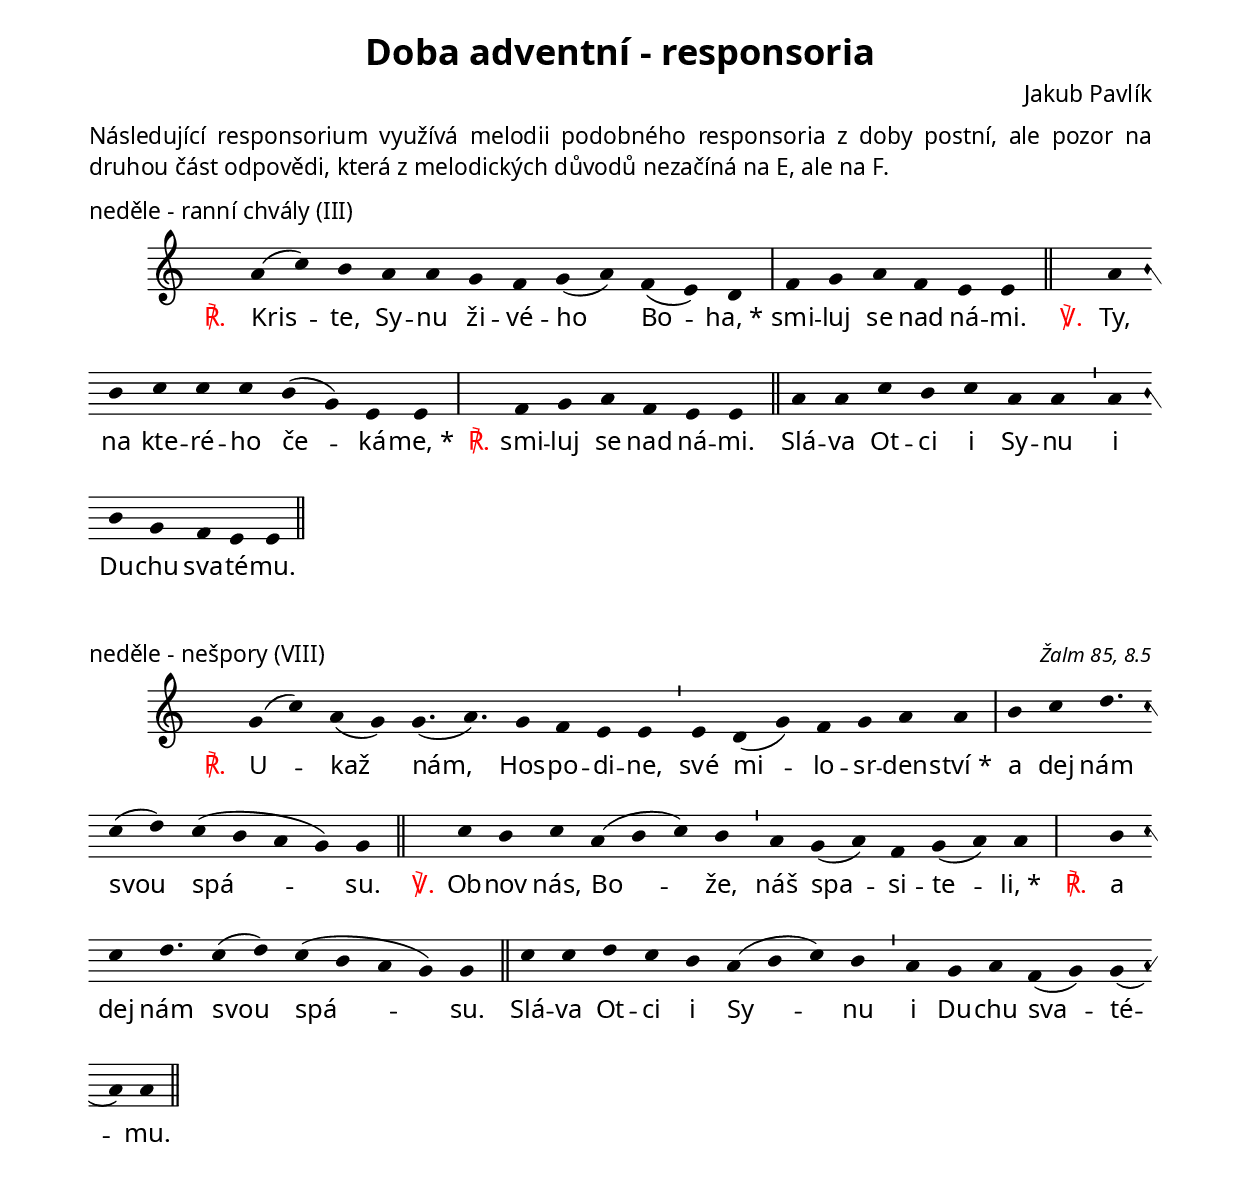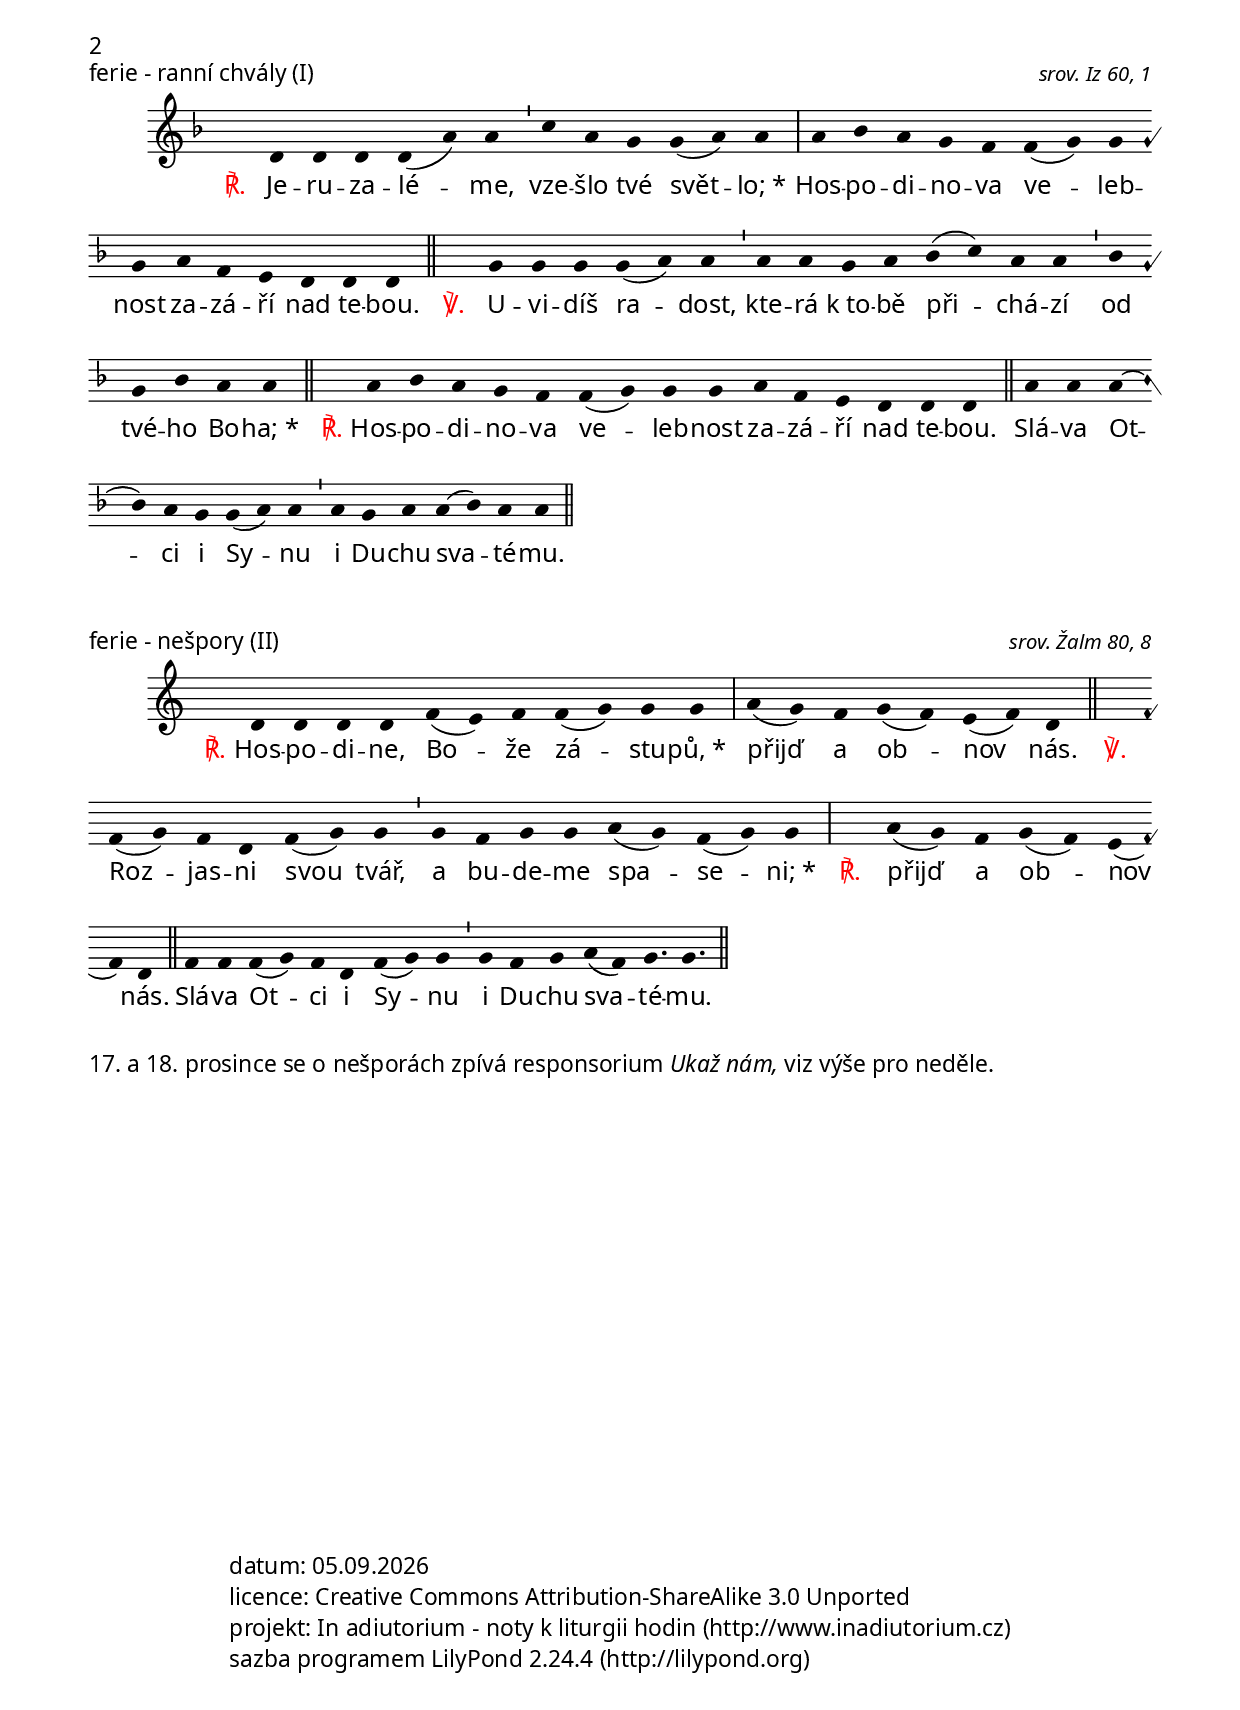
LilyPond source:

\version "2.14.2"

\header {
  title = "Doba adventní - responsoria"
  composer = "Jakub Pavlík"
}

\paper {
  % neroztahovat noty na celou stranku, ale nechat misto dole:
  ragged-bottom = ##t
}

\include "spolecne.ly"
\include "dilyresponsorii.ly"

\markup\justify {
  Následující responsorium využívá melodii podobného responsoria
  z doby postní, ale pozor na druhou část odpovědi,
  která z melodických důvodů nezačíná na E, ale na F.
}

% Podstatna cast melodie (krome verse) je zkopirovana
% z responsoria pro dobu postni.
\score {
  \relative c'' {
    \choralniRezim

    \neviditelna a
    a4( c) b a a g f g( a) f( e) d \barMax
    f4 g a f e e \barFinalis

    \neviditelna a
    a4 b c c c b( g) e e \barMax
    \neviditelna e
    f4 g a f e e \barFinalis

    a4 a c b c a a \barMin
    a4 b g f e e \barFinalis
  }
  \addlyrics {
    \Response Kris -- te, Sy -- nu ži -- vé -- ho Bo -- ha,_*
    smi -- luj se nad ná -- mi.

    \Verse Ty, na kte -- ré -- ho če -- ká -- me,_*
    \Response smi -- luj se nad ná -- mi.
    \textRespDoxologie
  }
  \header {
    quid = "resp."
    modus = "III"
    titulus = "neděle - ranní chvály"
    fial = "pust_responsoria.ly#ne-rch?zacatek=13&konec=15"
    piece = \markup\sestavTitulekRespII
    id = "ne-rch"
  }
}

\score {
  \relative c'' {
    \choralniRezim

    % R
    \neviditelna g
    g4( c) a( g) g4.( a) g4 f e e \barMin
    e d( g) f g a a \barMax
    b4 c d4. c4( d) c( b a g) g \barFinalis
    % V
    \neviditelna b
    c4 b c a(b c) b \barMin
    a g( a) f g( a) a \barMax
    % R
    \neviditelna b
    b4 c d4. c4( d) c( b a g) g \barFinalis
    % Slava
    c4 c d c b a( b c) b \barMin
    a g a f( g) g( a) a \barFinalis
  }
  \addlyrics {
    \Response U -- kaž nám, Hos -- po -- di -- ne, své mi -- lo -- sr -- den -- ství_*
    a dej nám svou spá -- su.
    \Verse Ob -- nov nás, Bo -- že, náš spa -- si -- te -- li,_*
    \Response a dej nám svou spá -- su.
    \textRespDoxologie
  }
  \header {
    quid = "resp."
    modus = "VIII"
    scriptura = "Žalm 85, 8.5"
    titulus = "neděle - nešpory"
    piece = \markup\sestavTitulekRespII
    placet = "závěr doxologie stále není dobrý"
    id = "ne-ne"
  }
}

\pageBreak

\score {
  \relative c' {
    \choralniRezim
    \key f \major

    % R
    \neviditelna d
    d4 d d d( a') a \barMin c a g g( a) a \barMax
    a bes a g f f( g) g g a f e d d d \barFinalis
    % V
    \neviditelna g
    g4 g g g( a) a \barMin a a g a bes( c) a a \barMin
    bes4 g bes a a \barFinalis
    % R
    \neviditelna a
    a bes a g f f( g) g g a f e d d d \barFinalis
    % Slava
    a'4 a a( bes) a g g( a) a \barMin a g a a( bes) a a \barFinalis
  }
  \addlyrics {
    \Response Je -- ru -- za -- lé -- me, vze -- šlo tvé svět -- lo;_*
    Hos -- po -- di -- no -- va ve -- leb -- nost za -- zá -- ří nad te -- bou.
    \Verse U -- vi -- díš ra -- dost, kte -- rá k_to -- bě při -- chá -- zí od tvé -- ho Bo -- ha;_*
    \Response Hos -- po -- di -- no -- va ve -- leb -- nost za -- zá -- ří nad te -- bou.
    \textRespDoxologie
  }
  \header {
    quid = "resp."
    modus = "I"
    scriptura = "srov. Iz 60, 1"
    titulus = "ferie - ranní chvály"
    piece = \markup\sestavTitulekRespII
    id = "fe-rch"
  }
}

\score {
  \relative c' {
    \choralniRezim

    % R
    \neviditelna d
    d4 d d d f( e) f f( g) g g \barMax
    a( g) f g( f) e( f) d \barFinalis
    % V
    \neviditelna f
    f4( g) f d f( g) g \barMin g f g g a( g) f( g) g \barMax
    % R
    \neviditelna g
    a( g) f g( f) e( f) d \barFinalis
    % Slava
    f4 f f( g) f d f( g) g \barMin g f g a( f) g4. g \barFinalis
  }
  \addlyrics {
    \Response Hos -- po -- di -- ne, Bo -- že zá -- stu -- pů,_*
    přijď a ob -- nov nás.
    \Verse Roz -- jas -- ni svou tvář, a bu -- de -- me spa -- se -- ni;_*
    \Response přijď a ob -- nov nás.
    \textRespDoxologie
  }
  \header {
    quid = "resp."
    modus = "II"
    scriptura = "srov. Žalm 80, 8"
    titulus = "ferie - nešpory"
    piece = \markup\sestavTitulekRespII
    placet = "melisma na _zástupů_ trochu drhne"
    id = "fe-ne"
  }
}

\markup{
  17. a 18. prosince se o nešporách zpívá responsorium \italic{Ukaž nám,} viz výše pro neděle.
}
